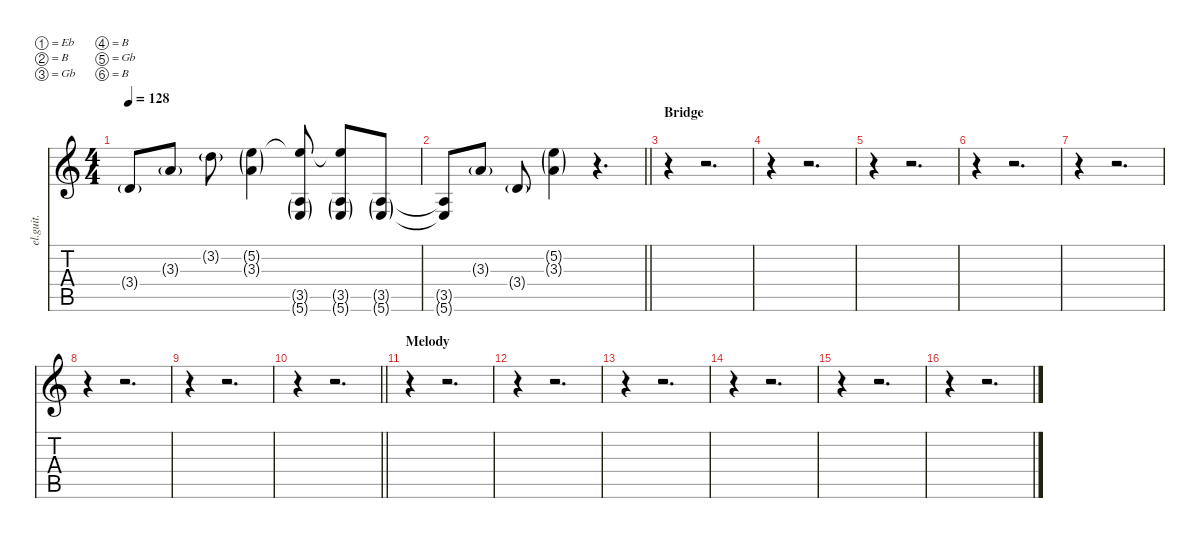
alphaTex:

\defaultSystemsLayout 4
\hideDynamics
\bracketExtendMode nobrackets
\otherSystemsTrackNameOrientation horizontal
\track ("Devin" "el.guit.") {instrument electricguitarclean}
\staff {score tabs}
\tuning (Eb4 B3 Gb3 B2 Gb2 B1)
\ts (4 4)
\tempo 128
\clef g2
\ks c
3.4{g}.8{dy f beam Up} 3.3{g}.8{beam Up} 3.2{g}.8{beam Down} (5.2{g} 3.3{g}).4{beam Down} (5.2{t} 3.5{g} 5.6{g}).8{beam Up} (5.2{t} 3.5{g} 5.6{g}).8{beam Up} (3.5{g} 5.6{g}).8{beam Up} |
\barLineRight lightlight
(3.5{t} 5.6{t}).8{beam Up} 3.3{g}.8{beam Up} 3.4{g}.8{beam Up} (5.2{g} 3.3{g}).4{beam Down} r.4{d beam Down} |
\section ("" "Bridge")
r.4{beam Down} r.2{d beam Down} |
r.4{beam Down} r.2{d beam Down} |
r.4{beam Down} r.2{d beam Down} |
r.4{beam Down} r.2{d beam Down} |
r.4{beam Down} r.2{d beam Down} |
r.4{beam Down} r.2{d beam Down} |
r.4{beam Down} r.2{d beam Down} |
\barLineRight lightlight
r.4{beam Down} r.2{d beam Down} |
\section ("" "Melody")
r.4{beam Down} r.2{d beam Down} |
r.4{beam Down} r.2{d beam Down} |
r.4{beam Down} r.2{d beam Down} |
r.4{beam Down} r.2{d beam Down} |
r.4{beam Down} r.2{d beam Down} |
r.4{beam Down} r.2{d beam Down}
